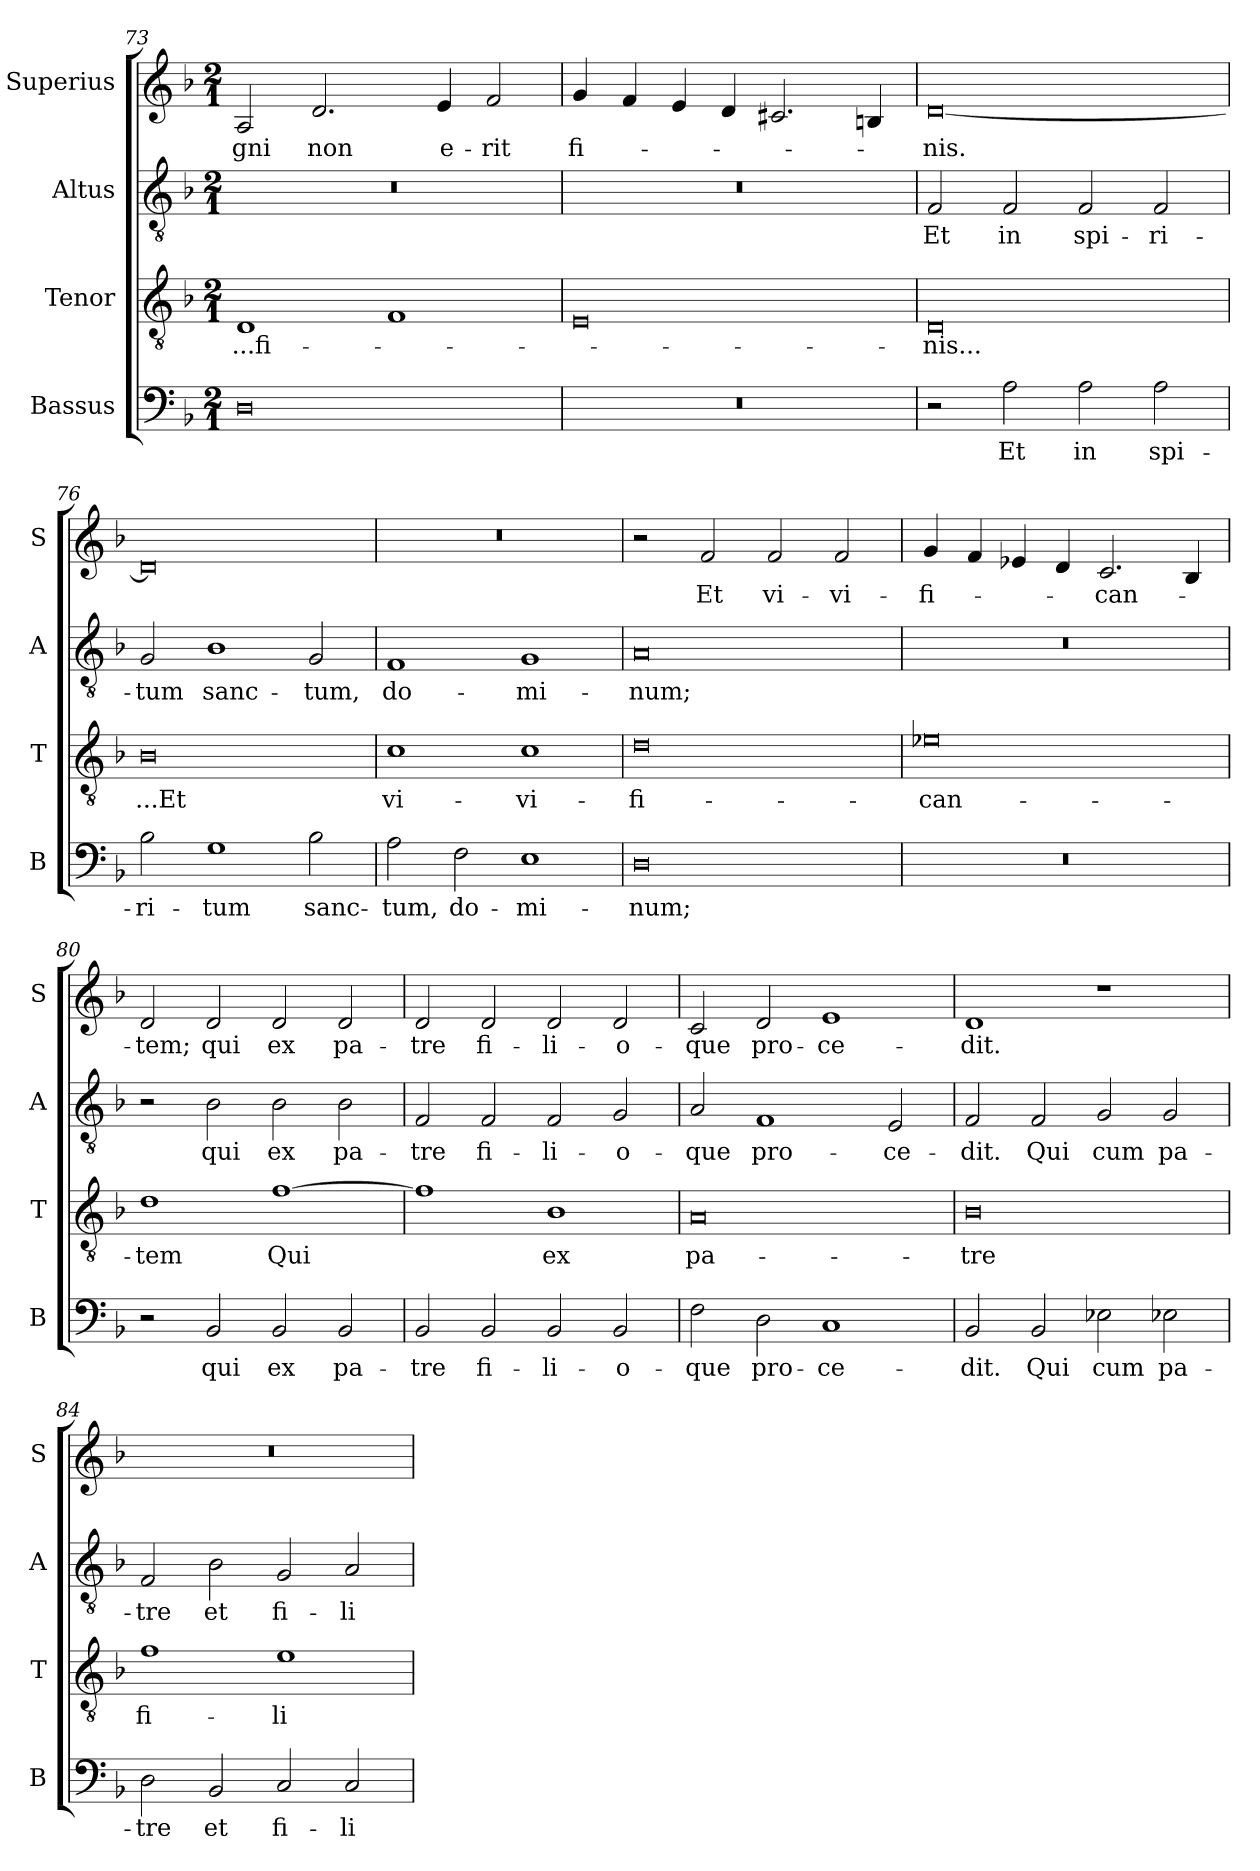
**kern	**text	**kern	**text	**kern	**text	**kern	**text
*part4	*part4	*part3	*part3	*part2	*part2	*part1	*part1
*staff4	*staff4	*staff3	*staff3	*staff2	*staff2	*staff1	*staff1
*I"Bassus	*	*I"Tenor	*	*I"Altus	*	*I"Superius	*
*I'B	*	*I'T	*	*I'A	*	*I'S	*
*clefF4	*	*clefGv2	*	*clefGv2	*	*clefG2	*
*k[b-]	*	*k[b-]	*	*k[b-]	*	*k[b-]	*
*M2/1	*	*M2/1	*	*M2/1	*	*M2/1	*
=73	=73	=73	=73	=73	=73	=73	=73
0D	.	1D	...fi-	0r	.	2A/	-gni
.	.	.	.	.	.	2.d/	non
.	.	1F	.	.	.	.	.
.	.	.	.	.	.	4e/	e-
.	.	.	.	.	.	2f/	-rit
=74	=74	=74	=74	=74	=74	=74	=74
0r	.	0E	.	0r	.	4g/	fi-
.	.	.	.	.	.	4f/	.
.	.	.	.	.	.	4e/	.
.	.	.	.	.	.	4d/	.
.	.	.	.	.	.	2.c#X/	.
.	.	.	.	.	.	4Bn/	.
=75	=75	=75	=75	=75	=75	=75	=75
2r	.	0D	-nis...	2F/	Et	[0d	-nis.
2A\	Et	.	.	2F/	in	.	.
2A\	in	.	.	2F/	spi-	.	.
2A\	spi-	.	.	2F/	-ri-	.	.
=76	=76	=76	=76	=76	=76	=76	=76
2B-\	-ri-	0B-	...Et	2G/	-tum	0d]	.
1G	-tum	.	.	1B-	sanc-	.	.
2B-\	sanc-	.	.	2G/	-tum,	.	.
=77	=77	=77	=77	=77	=77	=77	=77
2A\	-tum,	1c	vi-	1F	do-	0r	.
2F\	do-	.	.	.	.	.	.
1E	-mi-	1c	-vi-	1G	-mi-	.	.
=78	=78	=78	=78	=78	=78	=78	=78
0D	-num;	0d	fi-	0A	-num;	2r	.
.	.	.	.	.	.	2f/	Et
.	.	.	.	.	.	2f/	vi-
.	.	.	.	.	.	2f/	-vi-
=79	=79	=79	=79	=79	=79	=79	=79
0r	.	0e-X	-can-	0r	.	4g/	-fi-
.	.	.	.	.	.	4f/	.
.	.	.	.	.	.	4e-X/	.
.	.	.	.	.	.	4d/	.
.	.	.	.	.	.	2.c/	-can-
.	.	.	.	.	.	4B-/	.
=80	=80	=80	=80	=80	=80	=80	=80
2r	.	1d	-tem	2r	.	2d/	-tem;
2BB-/	qui	.	.	2B-\	qui	2d/	qui
2BB-/	ex	[1f	Qui	2B-\	ex	2d/	ex
2BB-/	pa-	.	.	2B-\	pa-	2d/	pa-
=81	=81	=81	=81	=81	=81	=81	=81
2BB-/	-tre	1f]	.	2F/	-tre	2d/	-tre
2BB-/	fi-	.	.	2F/	fi-	2d/	fi-
2BB-/	-li-	1B-	ex	2F/	-li-	2d/	-li-
2BB-/	-o-	.	.	2G/	-o-	2d/	-o-
=82	=82	=82	=82	=82	=82	=82	=82
2F\	-que	0A	pa-	2A/	-que	2c/	-que
2D\	pro-	.	.	1F	pro-	2d/	pro-
1C	-ce-	.	.	.	.	1e	-ce-
.	.	.	.	2E/	-ce-	.	.
=83	=83	=83	=83	=83	=83	=83	=83
2BB-/	-dit.	0B-	-tre	2F/	-dit.	1d	-dit.
2BB-/	Qui	.	.	2F/	Qui	.	.
2E-X\	cum	.	.	2G/	cum	1r	.
2E-X\	pa-	.	.	2G/	pa-	.	.
=84	=84	=84	=84	=84	=84	=84	=84
2D\	-tre	1f	fi-	2F/	-tre	0r	.
2BB-/	et	.	.	2B-\	et	.	.
2C/	fi-	1e	-li-	2G/	fi-	.	.
2C/	-li-	.	.	2A/	-li-	.	.
=	=	=	=	=	=	=	=
*-	*-	*-	*-	*-	*-	*-	*-
